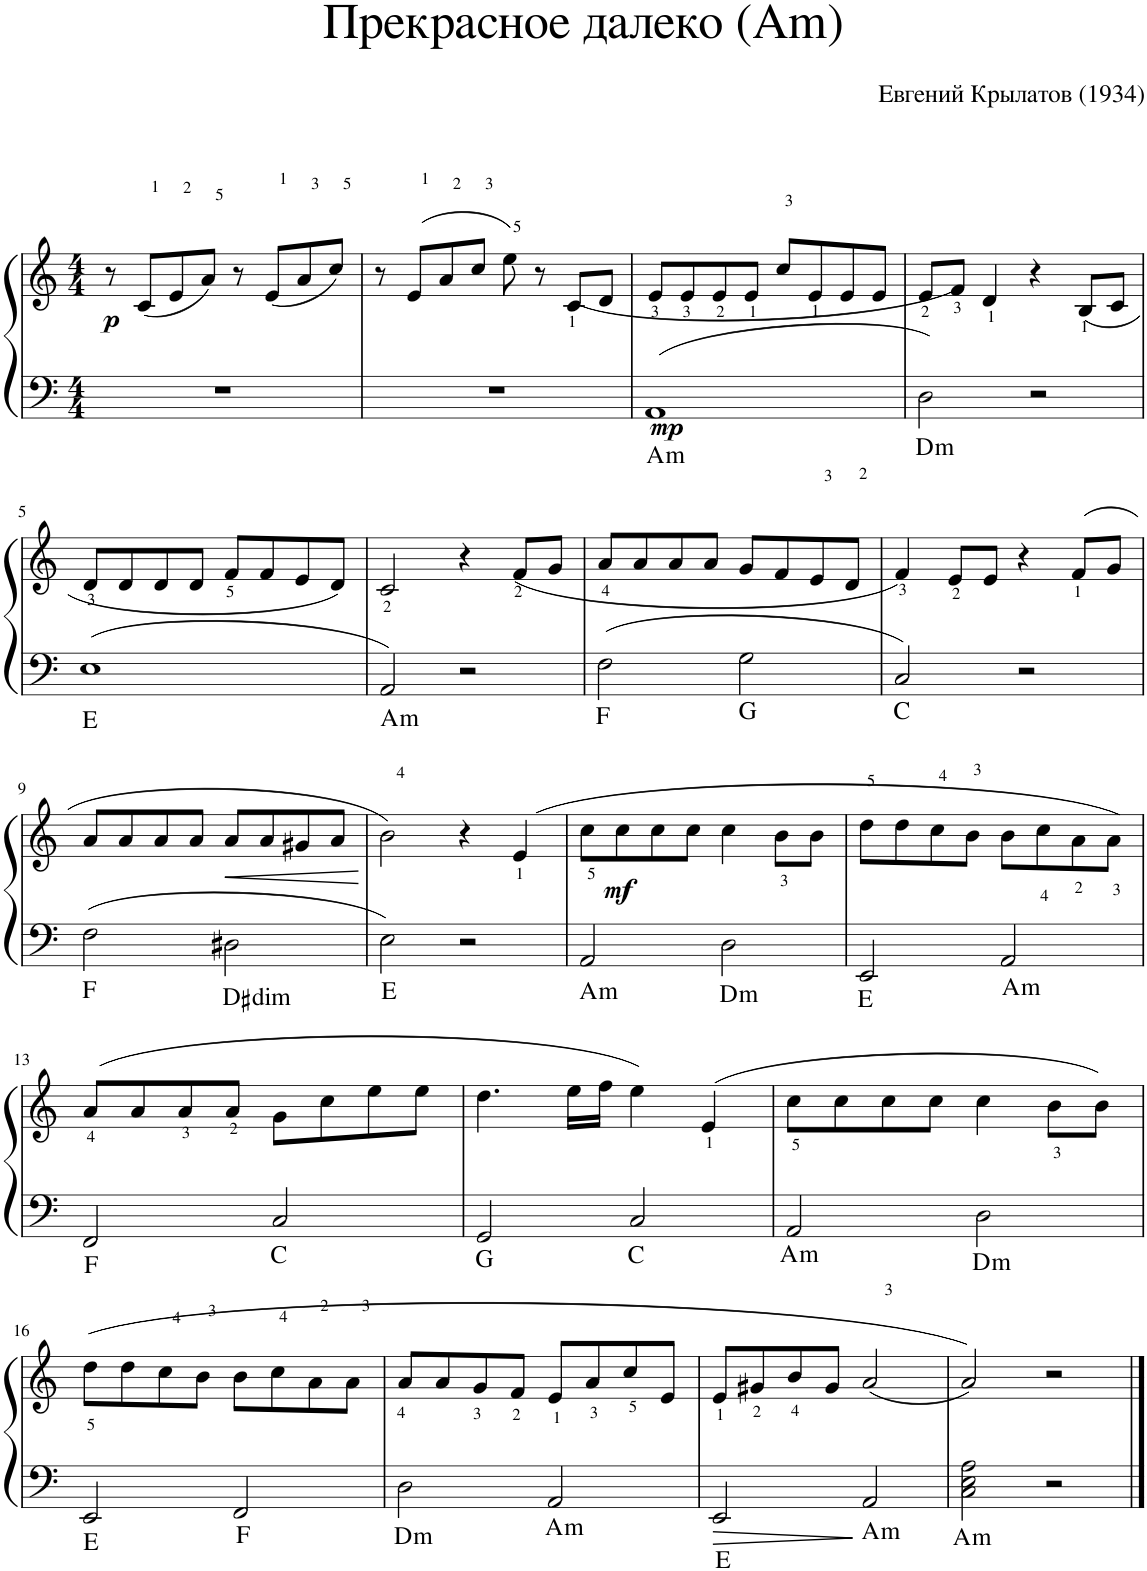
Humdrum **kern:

**kern	**kern	**dynam	**harte
*part1	*part1	*part1	*part1
*staff2	*staff1	*staff1/2	*
*I"Piano	*	*	*
*I'Pno.	*	*	*
*clefF4	*clefG2	*	*
*k[]	*k[]	*	*
*M4/4	*M4/4	*	*
=1	=1	=1	=1
!	!	!LO:DY:b	!
1r	8r	p	.
.	(8c/L	.	.
.	8e/	.	.
.	8a/J)	.	.
.	8r	.	.
.	(8e/L	.	.
.	8a/	.	.
.	8cc/J)	.	.
=2	=2	=2	=2
1r	8r	.	.
.	(8e/L	.	.
.	8a/	.	.
.	8cc/J	.	.
.	8ee\)	.	.
.	8r	.	.
.	(8c/L	.	.
.	8d/J	.	.
=3	=3	=3	=3
!	!	!LO:DY:b=2	!LO:H:kt=m
1AA	8e/L	mp	A:min
.	8e/	.	.
.	8e/	.	.
.	8e/J	.	.
.	8cc/L	.	.
.	8e/	.	.
.	8e/	.	.
.	8e/J	.	.
=4	=4	=4	=4
!	!	!	!LO:H:kt=m
2D\	8e/L	.	D:min
.	8f/J)	.	.
.	4d/	.	.
2r	4r	.	.
.	(8B/L	.	.
.	8c/J	.	.
!!LO:LB:g=z
=5	=5	=5	=5
1E	8d/L	.	E:maj
.	8d/	.	.
.	8d/	.	.
.	8d/J	.	.
.	8f/L	.	.
.	8f/	.	.
.	8e/	.	.
.	8d/J)	.	.
=6	=6	=6	=6
!	!	!	!LO:H:kt=m
2AA/	2c/	.	A:min
2r	4r	.	.
.	(8f/L	.	.
.	8g/J	.	.
=7	=7	=7	=7
2F\	8a/L	.	F:maj
.	8a/	.	.
.	8a/	.	.
.	8a/J	.	.
2G\	8g/L	.	G:maj
.	8f/	.	.
.	8e/	.	.
.	8d/J	.	.
=8	=8	=8	=8
2C/	4f/)	.	C:maj
.	8e/L	.	.
.	8e/J	.	.
2r	4r	.	.
.	(8f/L	.	.
.	8g/J	.	.
!!LO:LB:g=z
=9	=9	=9	=9
2F\	8a/L	.	F:maj
.	8a/	.	.
.	8a/	.	.
.	8a/J	.	.
!	!	!LO:HP:b	!LO:H:kt=dim
2D#X\	8a/L	<	D#:dim
.	8a/	.	.
.	8g#X/	.	.
.	8a/J	.	.
=10	=10	=10	=10
2E\	2b\)	.	E:maj
2r	4r	[	.
.	(4e/	.	.
=11	=11	=11	=11
!	!	!	!LO:H:kt=m
2AA/	8cc<\L	.	A:min
!	!	!LO:DY:b	!
.	8cc\	mf	.
.	8cc\	.	.
.	8cc\J	.	.
!	!	!	!LO:H:kt=m
2D\	4cc\	.	D:min
.	8b<\L	.	.
.	8b\J	.	.
=12	=12	=12	=12
2EE/	8dd\L	.	E:maj
.	8dd\	.	.
.	8cc\	.	.
.	8b\J	.	.
!	!	!	!LO:H:kt=m
2AA/	8b\L	.	A:min
.	8cc<\	.	.
.	8a<\	.	.
.	8a<\J)	.	.
!!LO:LB:g=z
=13	=13	=13	=13
2FF/	(8a/L	.	F:maj
.	8a/	.	.
.	8a/	.	.
.	8a/J	.	.
2C/	8g\L	.	C:maj
.	8cc\	.	.
.	8ee\	.	.
.	8ee\J	.	.
=14	=14	=14	=14
2GG/	4.dd\	.	G:maj
.	16ee\LL	.	.
.	16ff\JJ	.	.
2C/	4ee\)	.	C:maj
.	(4e/	.	.
=15	=15	=15	=15
!	!	!	!LO:H:kt=m
2AA/	8cc<\L	.	A:min
.	8cc\	.	.
.	8cc\	.	.
.	8cc\J	.	.
!	!	!	!LO:H:kt=m
2D\	4cc\	.	D:min
.	8b<\L	.	.
.	8b\J)	.	.
!!LO:LB:g=z
=16	=16	=16	=16
2EE/	(8dd<\L	.	E:maj
.	8dd\	.	.
.	8cc\	.	.
.	8b\J	.	.
2FF/	8b\L	.	F:maj
.	8cc\	.	.
.	8a\	.	.
.	8a\J	.	.
=17	=17	=17	=17
!	!	!	!LO:H:kt=m
2D\	8a/L	.	D:min
.	8a/	.	.
.	8g/	.	.
.	8f/J	.	.
!	!	!	!LO:H:kt=m
2AA/	8e/L	.	A:min
.	8a/	.	.
.	8cc/	.	.
.	8e/J	.	.
=18	=18	=18	=18
2EE/	8e/L	.	E:maj
.	8g#X/	.	.
.	8b/	.	.
.	8g#/J	.	.
!	!	!	!LO:H:kt=m
2AA/	(2a/	.	A:min
=19	=19	=19	=19
!	!	!	!LO:H:kt=m
2C\ 2E\ 2A\	2a/))	.	A:min
2r	2r	.	.
==	==	==	==
*-	*-	*-	*-
